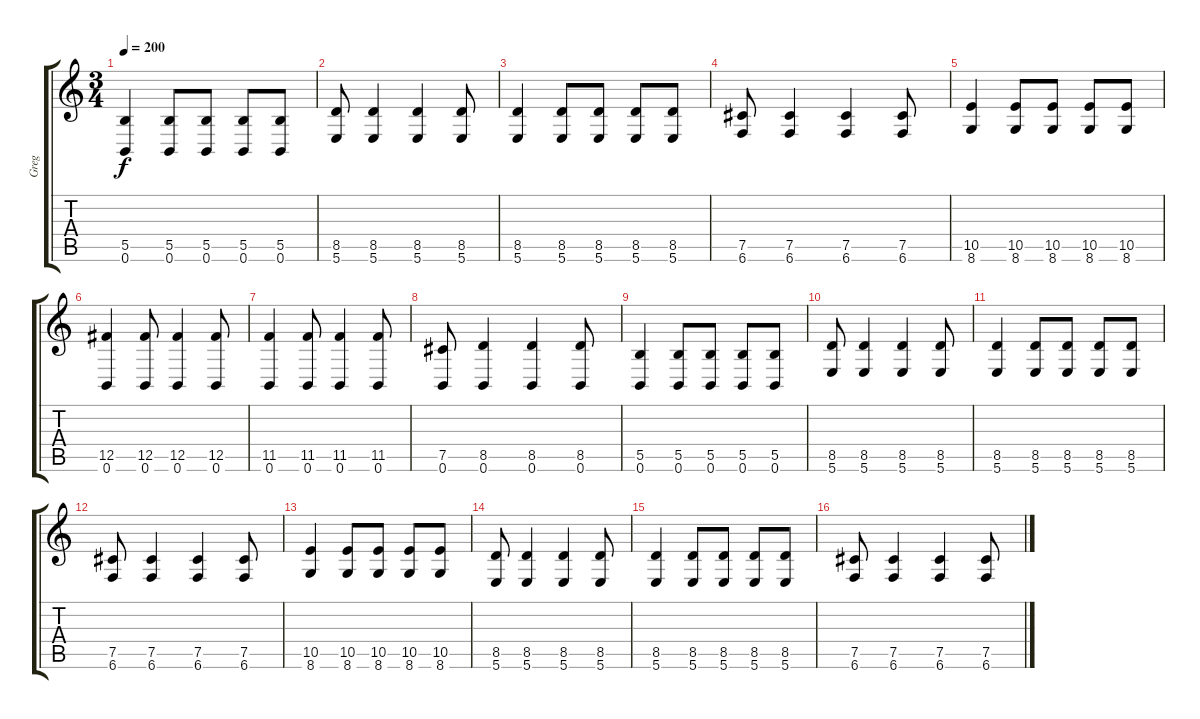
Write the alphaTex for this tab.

\track ("Greg" "Greg") {instrument distortionguitar}
\staff {score tabs}
\tuning (Db4 Ab3 E3 B2 Gb2 B1) {hide}
\ts (3 4)
\tempo 200
\clef g2
\ks c
(5.5 0.6).4{dy f} (5.5 0.6).8 (5.5 0.6).8 (5.5 0.6).8 (5.5 0.6).8 |
(8.5 5.6).8 (8.5 5.6).4 (8.5 5.6).4 (8.5 5.6).8 |
(8.5 5.6).4 (8.5 5.6).8 (8.5 5.6).8 (8.5 5.6).8 (8.5 5.6).8 |
(7.5 6.6).8 (7.5 6.6).4 (7.5 6.6).4 (7.5 6.6).8 |
(10.5 8.6).4 (10.5 8.6).8 (10.5 8.6).8 (10.5 8.6).8 (10.5 8.6).8 |
(12.5 0.6).4 (12.5 0.6).8 (12.5 0.6).4 (12.5 0.6).8 |
(11.5 0.6).4 (11.5 0.6).8 (11.5 0.6).4 (11.5 0.6).8 |
(7.5 0.6).8 (8.5 0.6).4 (8.5 0.6).4 (8.5 0.6).8 |
(5.5 0.6).4 (5.5 0.6).8 (5.5 0.6).8 (5.5 0.6).8 (5.5 0.6).8 |
(8.5 5.6).8 (8.5 5.6).4 (8.5 5.6).4 (8.5 5.6).8 |
(8.5 5.6).4 (8.5 5.6).8 (8.5 5.6).8 (8.5 5.6).8 (8.5 5.6).8 |
(7.5 6.6).8 (7.5 6.6).4 (7.5 6.6).4 (7.5 6.6).8 |
(10.5 8.6).4 (10.5 8.6).8 (10.5 8.6).8 (10.5 8.6).8 (10.5 8.6).8 |
(8.5 5.6).8 (8.5 5.6).4 (8.5 5.6).4 (8.5 5.6).8 |
(8.5 5.6).4 (8.5 5.6).8 (8.5 5.6).8 (8.5 5.6).8 (8.5 5.6).8 |
(7.5 6.6).8 (7.5 6.6).4 (7.5 6.6).4 (7.5 6.6).8
